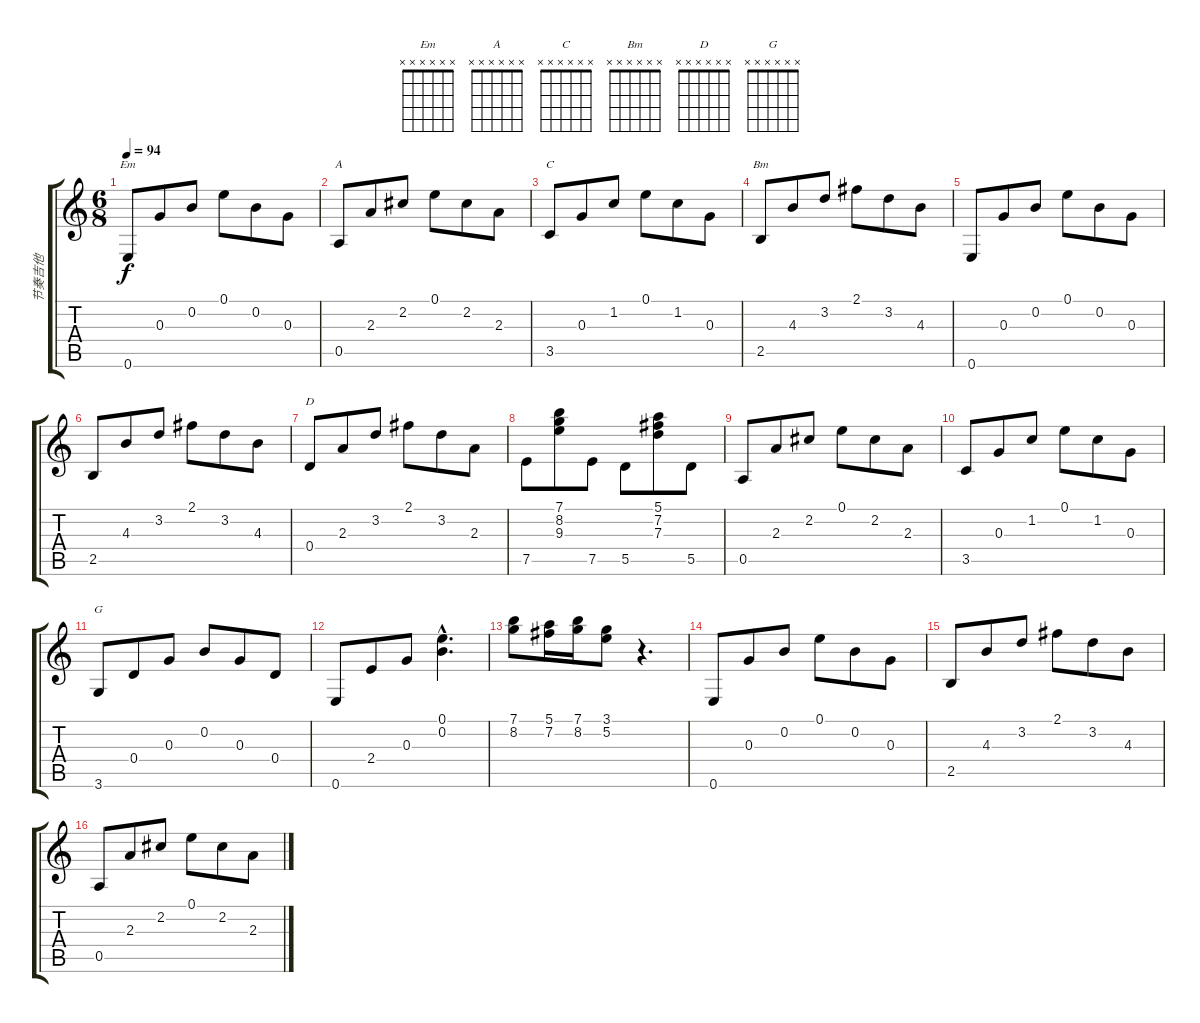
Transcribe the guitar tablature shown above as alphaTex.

\track ("节奏吉他" "节奏吉他") {instrument acousticguitarsteel}
\staff {score tabs}
\tuning (E4 B3 G3 D3 A2 E2) {hide}
\chord ("Em" x x x x x x)
\chord ("A" x x x x x x)
\chord ("C" x x x x x x)
\chord ("Bm" x x x x x x)
\chord ("D" x x x x x x)
\chord ("G" x x x x x x)
\ts (6 8)
\tempo 94
\clef g2
\ks c
0.6.8{ch "Em" dy f} 0.3.8 0.2.8 0.1.8 0.2.8 0.3.8 |
0.5.8{ch "A"} 2.3.8 2.2.8 0.1.8 2.2.8 2.3.8 |
3.5.8{ch "C"} 0.3.8 1.2.8 0.1.8 1.2.8 0.3.8 |
2.5.8{ch "Bm"} 4.3.8 3.2.8 2.1.8 3.2.8 4.3.8 |
0.6.8 0.3.8 0.2.8 0.1.8 0.2.8 0.3.8 |
2.5.8 4.3.8 3.2.8 2.1.8 3.2.8 4.3.8 |
0.4.8{ch "D"} 2.3.8 3.2.8 2.1.8 3.2.8 2.3.8 |
7.5.8 (7.1 8.2 9.3).8 7.5.8 5.5.8 (5.1 7.2 7.3).8 5.5.8 |
0.5.8 2.3.8 2.2.8 0.1.8 2.2.8 2.3.8 |
3.5.8 0.3.8 1.2.8 0.1.8 1.2.8 0.3.8 |
3.6.8{ch "G"} 0.4.8 0.3.8 0.2.8 0.3.8 0.4.8 |
0.6.8 2.4.8 0.3.8 (0.1{hac} 0.2{hac}).4{d} |
(7.1 8.2).8 (5.1 7.2).16 (7.1 8.2).16 (3.1 5.2).8 r.4{d} |
0.6.8 0.3.8 0.2.8 0.1.8 0.2.8 0.3.8 |
2.5.8 4.3.8 3.2.8 2.1.8 3.2.8 4.3.8 |
0.5.8 2.3.8 2.2.8 0.1.8 2.2.8 2.3.8
